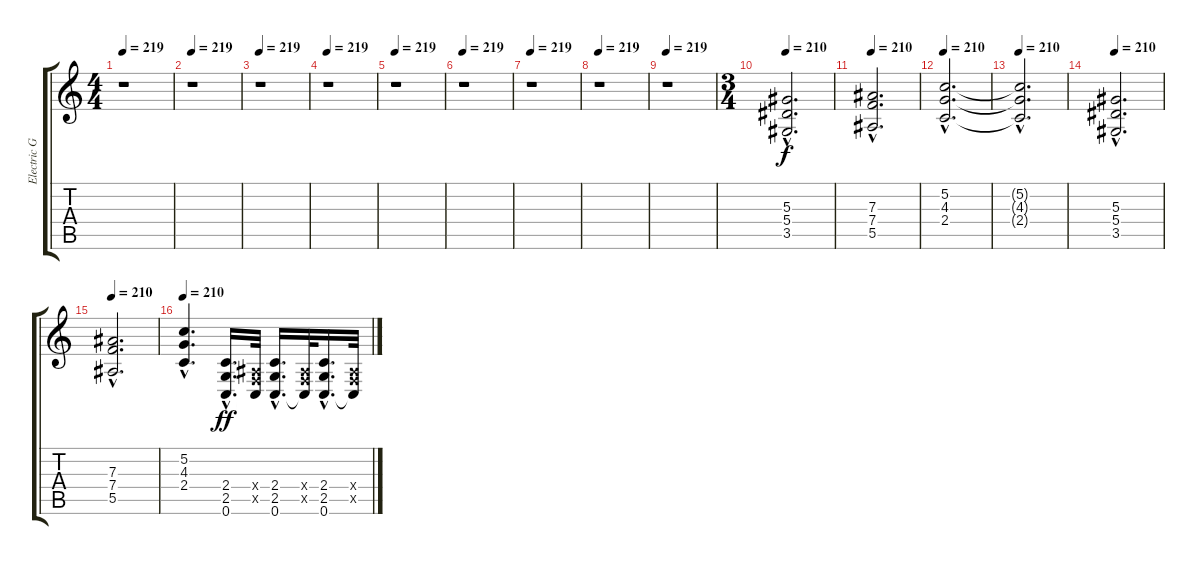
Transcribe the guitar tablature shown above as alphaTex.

\track ("Electric Guitar 4" "Electric G") {instrument distortionguitar}
\staff {score tabs}
\tuning (C4 G3 Eb3 Bb2 F2 C2) {hide}
\ts (4 4)
\tempo 219
\clef g2
\ks c
r.1{dy ff} |
\tempo 219
r.1 |
\tempo 219
r.1 |
\tempo 219
r.1 |
\tempo 219
r.1 |
\tempo 219
r.1 |
\tempo 219
r.1 |
\tempo 219
r.1 |
\tempo 219
r.1 |
\ts (3 4)
\tempo 210
(5.3{hac} 5.4{hac} 3.5{hac}).2{d dy f} |
\tempo 210
(7.3{hac} 7.4{hac} 5.5{hac}).2{d} |
\tempo 210
(5.2{hac} 4.3{hac} 2.4{hac}).2{d} |
\tempo 210
(5.2{hac t} 4.3{hac t} 2.4{hac t}).2{d} |
\tempo 210
(5.3{hac} 5.4{hac} 3.5{hac}).2{d} |
\tempo 210
(7.3{hac} 7.4{hac} 5.5{hac}).2{d} |
\tempo 210
(5.2{hac} 4.3{hac} 2.4{hac}).4{d} (2.4{hac} 2.5{hac} 0.6{hac}).16{d dy ff} (0.4{x} 0.5{x} 0.6{t}).32 (2.4{hac} 2.5{hac} 0.6{hac}).16{d} (0.4{x} 0.5{x} 0.6{t}).32 (2.4{hac} 2.5{hac} 0.6{hac}).16{d} (0.4{x} 0.5{x} 0.6{t}).32
